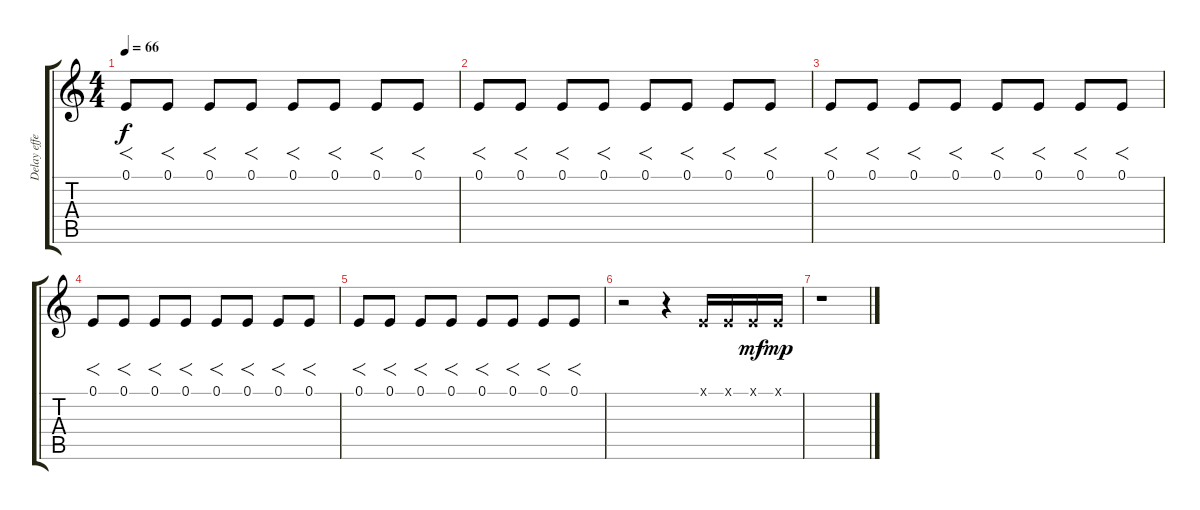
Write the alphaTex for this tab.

\track ("Delay effects" "Delay effe") {instrument fx7echoes}
\staff {score tabs}
\tuning (E4 B3 G3 D3 A2 E2) {hide}
\ts (4 4)
\tempo 66
\clef g2
\ks c
0.1.8{f dy f volume 6} 0.1.8{f} 0.1.8{f} 0.1.8{f} 0.1.8{f} 0.1.8{f} 0.1.8{f} 0.1.8{f} |
0.1.8{f} 0.1.8{f} 0.1.8{f} 0.1.8{f} 0.1.8{f} 0.1.8{f} 0.1.8{f} 0.1.8{f} |
0.1.8{f} 0.1.8{f} 0.1.8{f} 0.1.8{f} 0.1.8{f} 0.1.8{f} 0.1.8{f} 0.1.8{f} |
0.1.8{f} 0.1.8{f} 0.1.8{f} 0.1.8{f} 0.1.8{f} 0.1.8{f} 0.1.8{f} 0.1.8{f} |
0.1.8{f} 0.1.8{f} 0.1.8{f} 0.1.8{f} 0.1.8{f} 0.1.8{f} 0.1.8{f} 0.1.8{f} |
r.2 r.4{volume 12 instrument guitarharmonics} 0.1{x}.16 0.1{x}.16 0.1{x}.16{dy mf} 0.1{x}.16{dy mp} |
r.1
